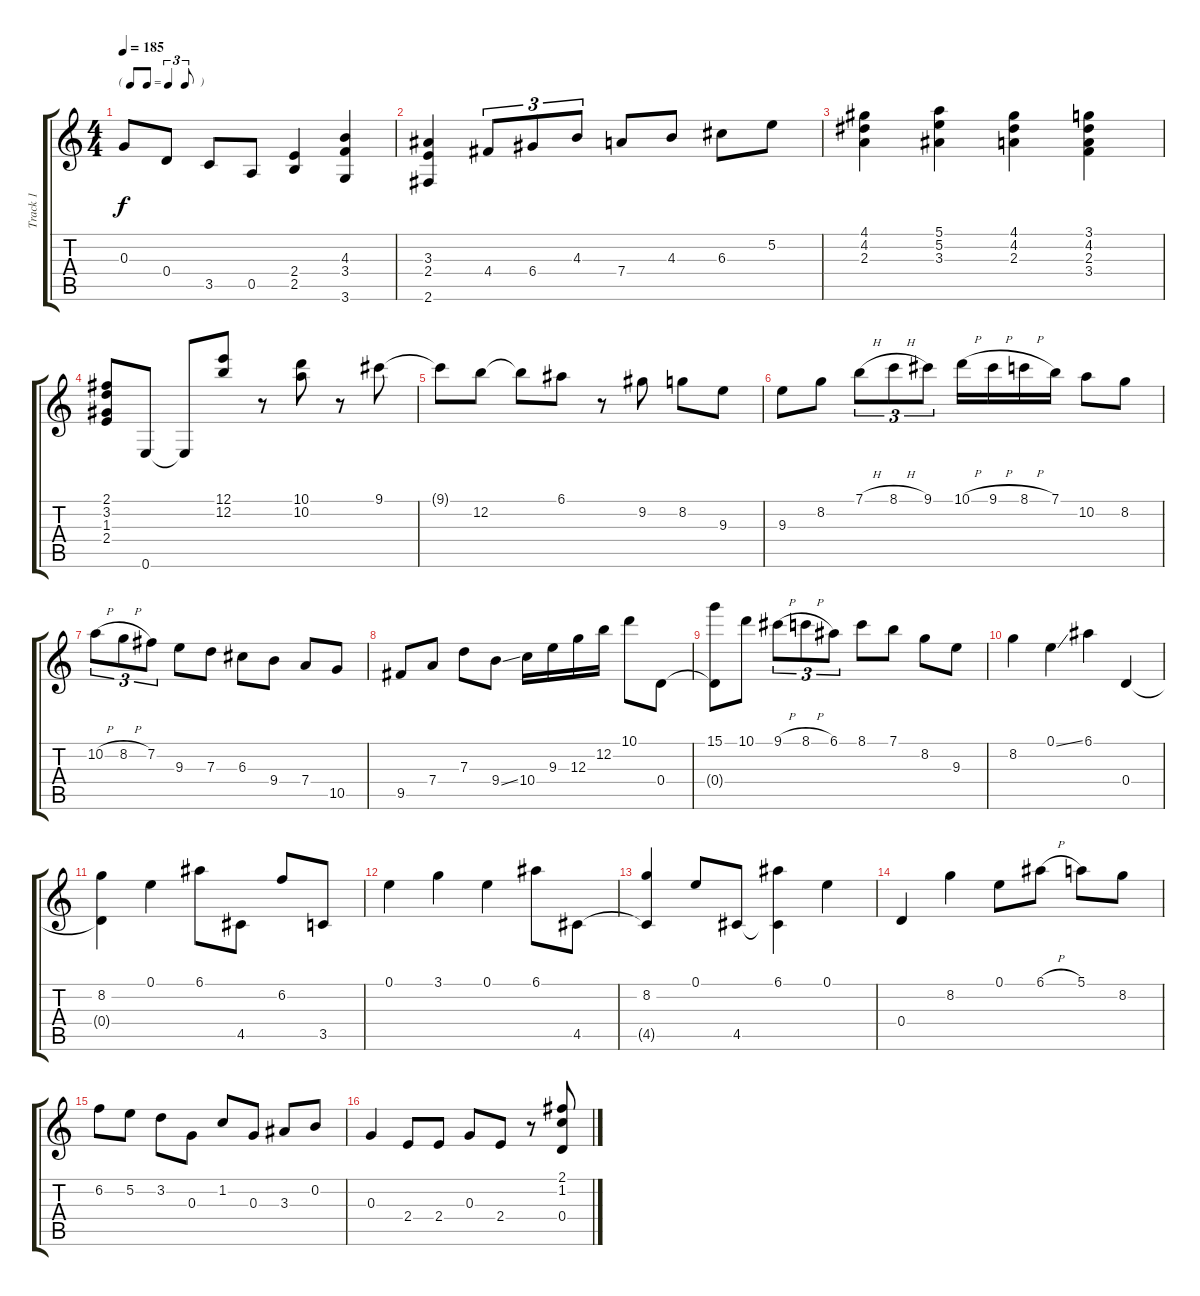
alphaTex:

\track ("Track 1" "Track 1") {instrument acousticguitarnylon}
\staff {score tabs}
\tuning (E4 B3 G3 D3 A2 E2) {hide}
\ts (4 4)
\tf triplet8th
\tempo 185
\clef g2
\ks c
0.3.8{dy f} 0.4.8 3.5.8 0.5.8 (2.4 2.5).4 (4.3 3.4 3.6).4 |
(3.3 2.4 2.6).4 4.4.8{tu (3 2)} 6.4.8{tu (3 2)} 4.3.8{tu (3 2)} 7.4.8 4.3.8 6.3.8 5.2.8 |
(4.1 4.2 2.3).4 (5.1 5.2 3.3).4 (4.1 4.2 2.3).4 (3.1 4.2 2.3 3.4).4 |
(2.1 3.2 1.3 2.4).8 0.6.8 0.6{t}.8 (12.1 12.2).8 r.8 (10.1 10.2).8 r.8 9.1.8 |
9.1{t}.8 12.2.8 12.2{t}.8 6.1.8 r.8 9.2.8 8.2.8 9.3.8 |
9.3.8 8.2.8 7.1{h}.8{tu (3 2)} 8.1{h}.8{tu (3 2)} 9.1.8{tu (3 2)} 10.1{h}.16 9.1{h}.16 8.1{h}.16 7.1.16 10.2.8 8.2.8 |
10.2{h}.8{tu (3 2)} 8.2{h}.8{tu (3 2)} 7.2.8{tu (3 2)} 9.3.8 7.3.8 6.3.8 9.4.8 7.4.8 10.5.8 |
9.5.8 7.4.8 7.3.8 9.4{ss}.8 10.4.16 9.3.16 12.3.16 12.2.16 10.1.8 0.4.8 |
(15.1 0.4{t}).8 10.1.8 9.1{h}.8{tu (3 2)} 8.1{h}.8{tu (3 2)} 6.1.8{tu (3 2)} 8.1.8 7.1.8 8.2.8 9.3.8 |
8.2.4 0.1{ss}.4 6.1.4 0.4.4 |
(8.2 0.4{t}).4 0.1.4 6.1.8 4.5.8 6.2.8 3.5.8 |
0.1.4 3.1.4 0.1.4 6.1.8 4.5.8 |
(8.2 4.5{t}).4 0.1.8 4.5.8 (6.1 4.5{t}).4 0.1.4 |
0.4.4 8.2.4 0.1.8 6.1{h}.8 5.1.8 8.2.8 |
6.2.8 5.2.8 3.2.8 0.3.8 1.2.8 0.3.8 3.3.8 0.2.8 |
0.3.4 2.4.8 2.4.8 0.3.8 2.4.8 r.8 (2.1 1.2 0.4).8
